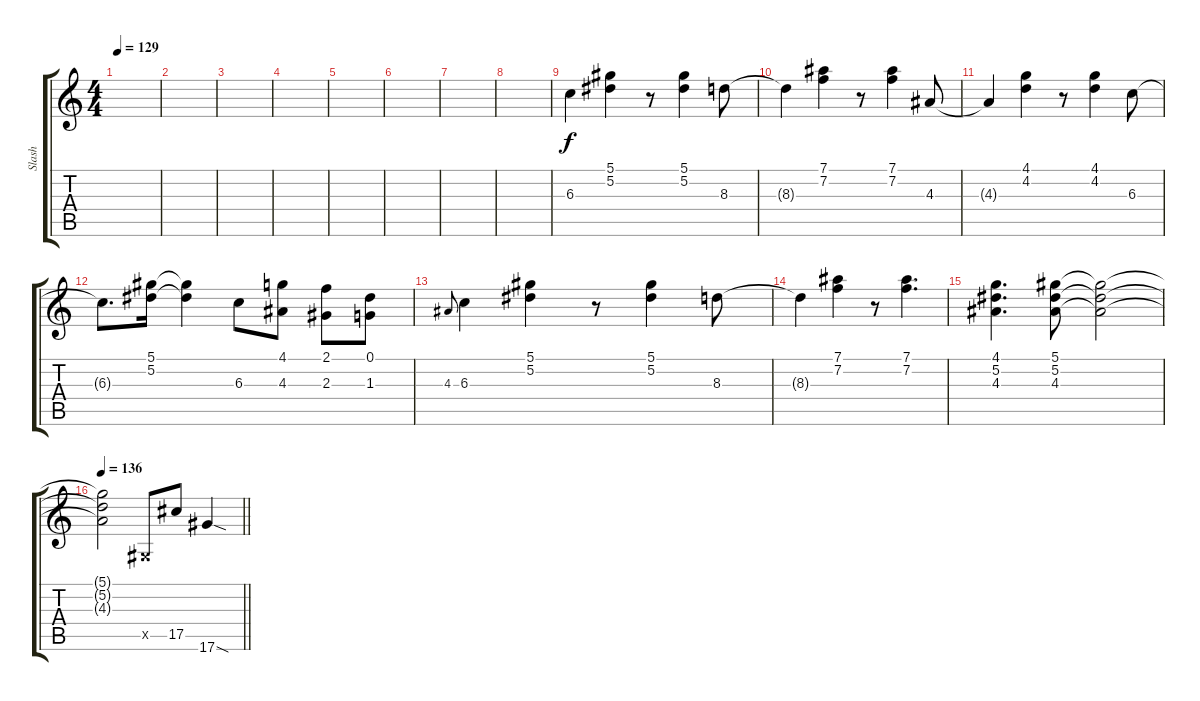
\track ("Slash" "Slash") {instrument overdrivenguitar}
\staff {score tabs}
\tuning (Eb4 Bb3 Gb3 Db3 Ab2 Eb2) {hide}
\ts (4 4)
\tempo 129
\clef g2
\ks c
|
|
|
|
|
|
|
|
6.3.4 (5.1 5.2).4 r.8 (5.1 5.2).4 8.3.8 |
8.3{t}.4 (7.1 7.2).4 r.8 (7.1 7.2).4 4.3.8 |
4.3{t}.4 (4.1 4.2).4 r.8 (4.1 4.2).4 6.3.8 |
6.3{t}.8{d} (5.1 5.2).16 (5.1{t} 5.2{t}).4 6.3.8 (4.1 4.3).8 (2.1 2.3).8 (0.1 1.3).8 |
4.3.8{gr onbeat} 6.3.4 (5.1 5.2).4 r.8 (5.1 5.2).4 8.3.8 |
8.3{t}.4 (7.1 7.2).4 r.8 (7.1 7.2).4{d} |
(4.1 5.2 4.3).4{d} (5.1 5.2 4.3).8 (5.1{t} 5.2{t} 4.3{t}).2 |
\tempo 136
\barLineRight lightlight
(5.1{t} 5.2{t} 4.3{t}).2 0.5{x}.8{instrument electricguitarclean} 17.5.8 17.6{sod}.4
